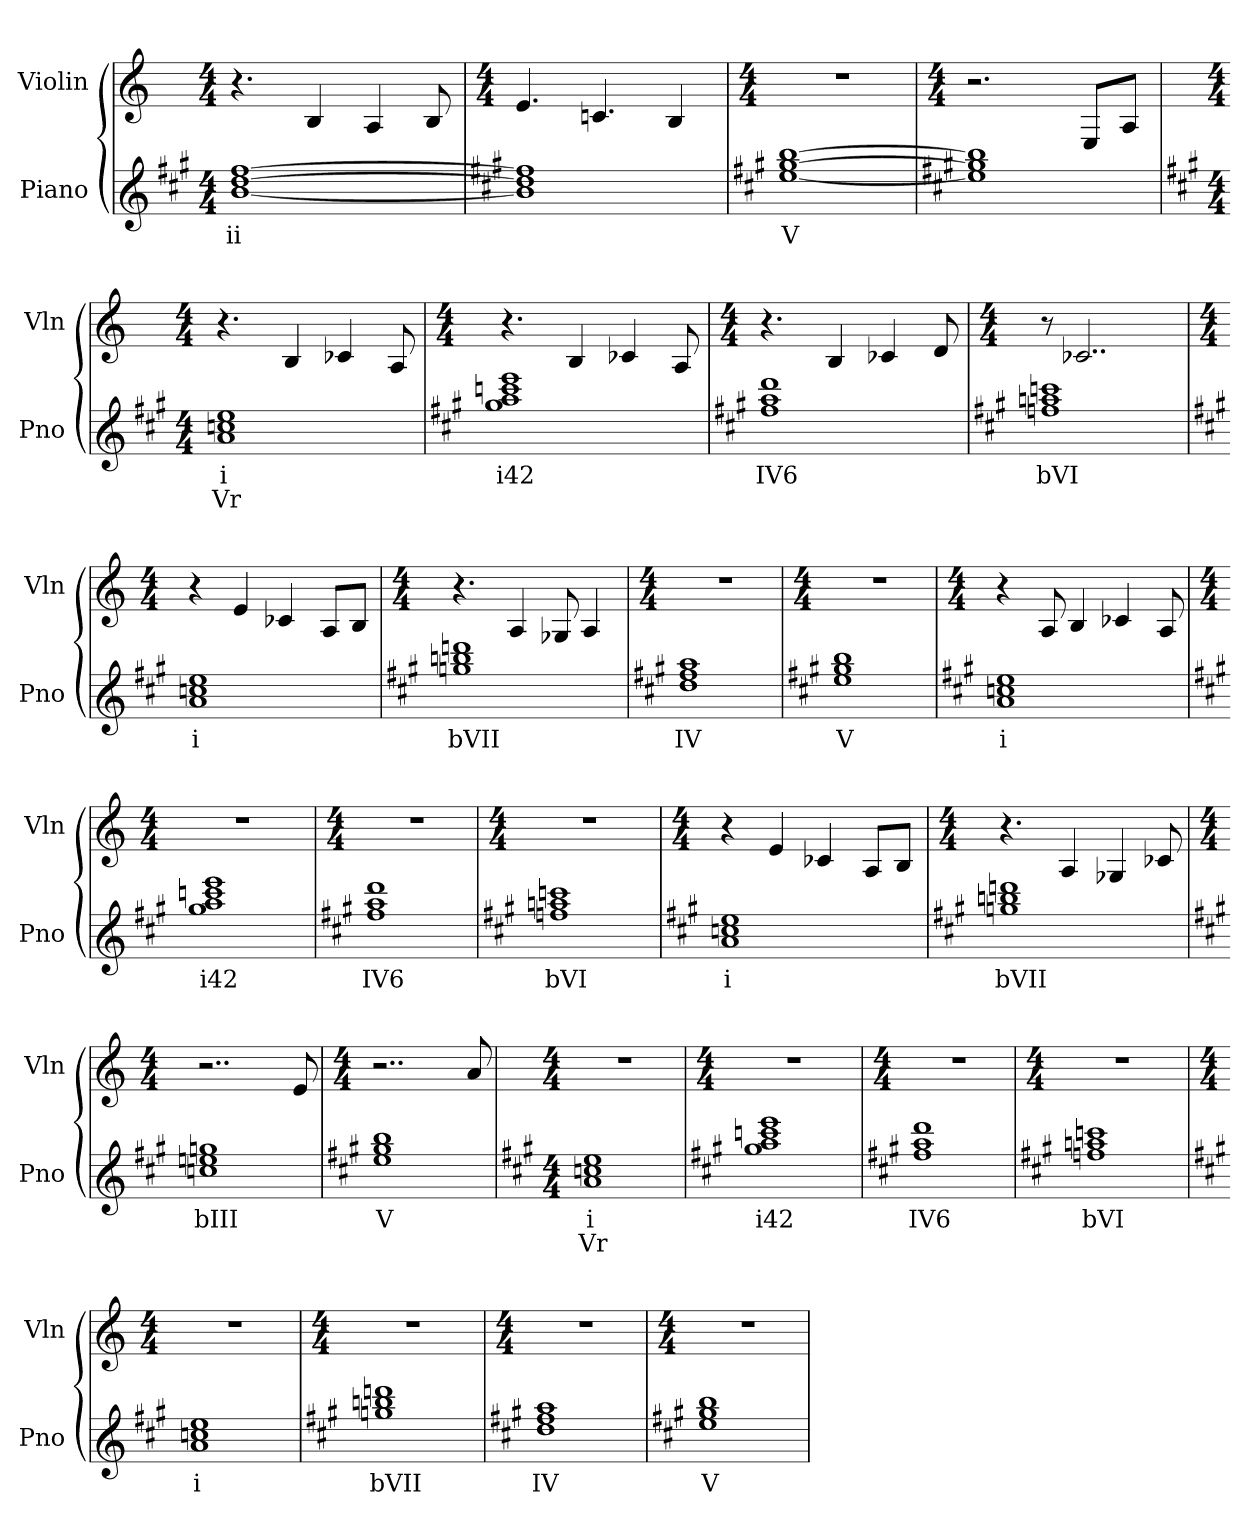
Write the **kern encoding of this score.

**kern	**text	**text	**kern
*part2	*part2	*part2	*part1
*staff2	*staff2	*staff2	*staff1
*I"Piano	*	*	*I"Violin
*I'Pno	*	*	*I'Vln
*k[f#c#g#]	*	*	*
*A:	*	*	*
*M4/4	*	*	*M4/4
=	=	=	=
[1b [1dd [1ff#	ii	.	4.r
.	.	.	4B
.	.	.	4A
.	.	.	8B
=	=	=	=
*k[f#c#g#]	*	*	*
*A:	*	*	*
*	*	*	*M4/4
1b] 1dd] 1ff#]	.	.	4.e
.	.	.	4.cn
.	.	.	4B
=	=	=	=
*k[f#c#g#]	*	*	*
*A:	*	*	*
*	*	*	*M4/4
[1ee [1gg# [1bb	V	.	1r
=	=	=	=
*k[f#c#g#]	*	*	*
*A:	*	*	*
*	*	*	*M4/4
1ee] 1gg#] 1bb]	.	.	2.r
.	.	.	8EL
.	.	.	8AJ
=	=	=	=
*k[f#c#g#]	*	*	*
*A:	*	*	*
*M4/4	*	*	*M4/4
1a 1ccn 1ee	i	Vr	4.r
.	.	.	4B
.	.	.	4c-X
.	.	.	8A
=	=	=	=
*k[f#c#g#]	*	*	*
*A:	*	*	*
*	*	*	*M4/4
1gg# 1aa 1cccn 1eee	i42	.	4.r
.	.	.	4B
.	.	.	4c-X
.	.	.	8A
=	=	=	=
*k[f#c#g#]	*	*	*
*A:	*	*	*
*	*	*	*M4/4
1ff# 1aa 1ddd	IV6	.	4.r
.	.	.	4B
.	.	.	4c-X
.	.	.	8d
=	=	=	=
*k[f#c#g#]	*	*	*
*A:	*	*	*
*	*	*	*M4/4
1ffn 1aan 1cccn	bVI	.	8r
.	.	.	2..c-X
=	=	=	=
*k[f#c#g#]	*	*	*
*A:	*	*	*
*	*	*	*M4/4
1a 1ccn 1ee	i	.	4r
.	.	.	4e
.	.	.	4c-X
.	.	.	8AL
.	.	.	8BJ
=	=	=	=
*k[f#c#g#]	*	*	*
*A:	*	*	*
*	*	*	*M4/4
1ggn 1bbn 1dddn	bVII	.	4.r
.	.	.	4A
.	.	.	8G-X
.	.	.	4A
=	=	=	=
*k[f#c#g#]	*	*	*
*A:	*	*	*
*	*	*	*M4/4
1dd 1ff# 1aa	IV	.	1r
=	=	=	=
*k[f#c#g#]	*	*	*
*A:	*	*	*
*	*	*	*M4/4
1ee 1gg# 1bb	V	.	1r
=	=	=	=
*k[f#c#g#]	*	*	*
*A:	*	*	*
*	*	*	*M4/4
1a 1ccn 1ee	i	.	4r
.	.	.	8A
.	.	.	4B
.	.	.	4c-X
.	.	.	8A
=	=	=	=
*k[f#c#g#]	*	*	*
*A:	*	*	*
*	*	*	*M4/4
1gg# 1aa 1cccn 1eee	i42	.	1r
=	=	=	=
*k[f#c#g#]	*	*	*
*A:	*	*	*
*	*	*	*M4/4
1ff# 1aa 1ddd	IV6	.	1r
=	=	=	=
*k[f#c#g#]	*	*	*
*A:	*	*	*
*	*	*	*M4/4
1ffn 1aan 1cccn	bVI	.	1r
=	=	=	=
*k[f#c#g#]	*	*	*
*A:	*	*	*
*	*	*	*M4/4
1a 1ccn 1ee	i	.	4r
.	.	.	4e
.	.	.	4c-X
.	.	.	8AL
.	.	.	8BJ
=	=	=	=
*k[f#c#g#]	*	*	*
*A:	*	*	*
*	*	*	*M4/4
1ggn 1bbn 1dddn	bVII	.	4.r
.	.	.	4A
.	.	.	4G-X
.	.	.	8c-X
=	=	=	=
*k[f#c#g#]	*	*	*
*A:	*	*	*
*	*	*	*M4/4
1ccn 1een 1ggn	bIII	.	2..r
.	.	.	8e
=	=	=	=
*k[f#c#g#]	*	*	*
*A:	*	*	*
*	*	*	*M4/4
1ee 1gg# 1bb	V	.	2..r
.	.	.	8a
=	=	=	=
*k[f#c#g#]	*	*	*
*A:	*	*	*
*M4/4	*	*	*M4/4
1a 1ccn 1ee	i	Vr	1r
=	=	=	=
*k[f#c#g#]	*	*	*
*A:	*	*	*
*	*	*	*M4/4
1gg# 1aa 1cccn 1eee	i42	.	1r
=	=	=	=
*k[f#c#g#]	*	*	*
*A:	*	*	*
*	*	*	*M4/4
1ff# 1aa 1ddd	IV6	.	1r
=	=	=	=
*k[f#c#g#]	*	*	*
*A:	*	*	*
*	*	*	*M4/4
1ffn 1aan 1cccn	bVI	.	1r
=	=	=	=
*k[f#c#g#]	*	*	*
*A:	*	*	*
*	*	*	*M4/4
1a 1ccn 1ee	i	.	1r
=	=	=	=
*k[f#c#g#]	*	*	*
*A:	*	*	*
*	*	*	*M4/4
1ggn 1bbn 1dddn	bVII	.	1r
=	=	=	=
*k[f#c#g#]	*	*	*
*A:	*	*	*
*	*	*	*M4/4
1dd 1ff# 1aa	IV	.	1r
=	=	=	=
*k[f#c#g#]	*	*	*
*A:	*	*	*
*	*	*	*M4/4
1ee 1gg# 1bb	V	.	1r
=	=	=	=
*-	*-	*-	*-
